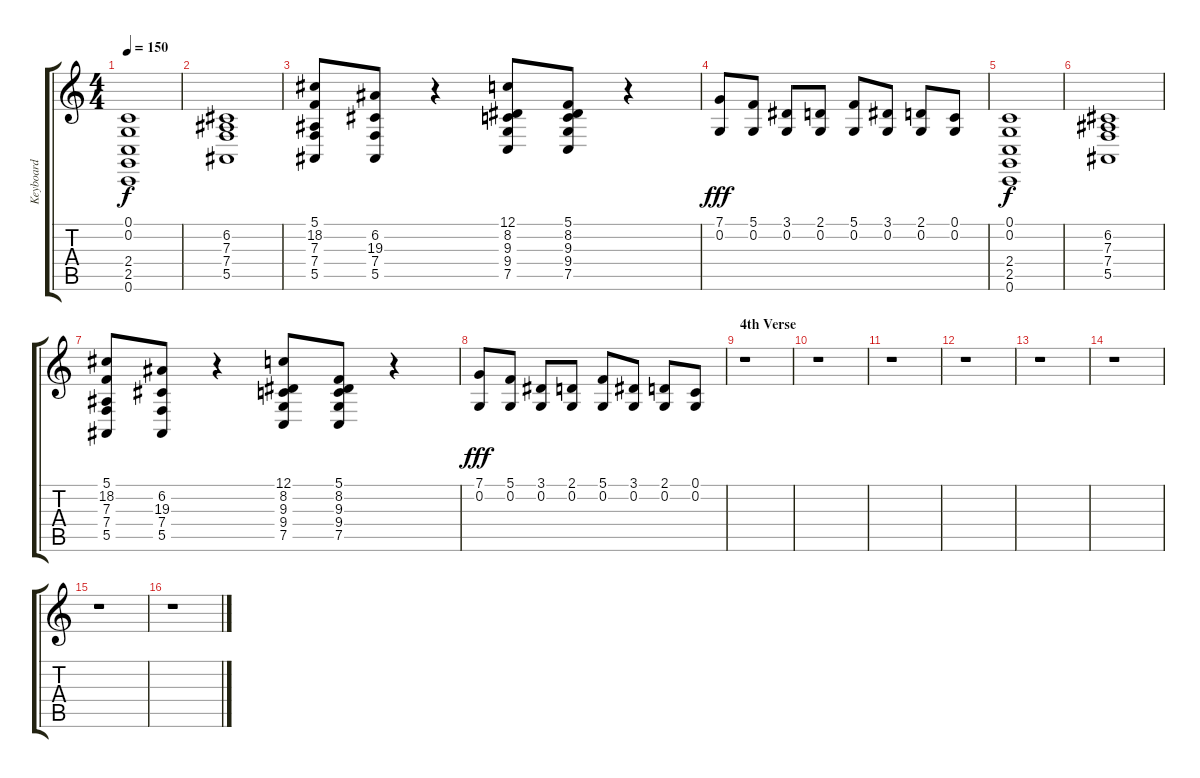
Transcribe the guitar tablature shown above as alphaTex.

\track ("Keyboard" "Keyboard") {instrument orchestrahit}
\staff {score tabs}
\tuning (C4 G3 Eb3 Bb2 F2 C2) {hide}
\ts (4 4)
\tempo 150
\clef g2
\ks c
(0.1 0.2 2.4 2.5 0.6).1{dy f} |
(6.2 7.3 7.4 5.5).1 |
(5.1 18.2 7.3 7.4 5.5).8 (6.2 19.3 7.4 5.5).8 r.4 (12.1 8.2 9.3 9.4 7.5).8 (5.1 8.2 9.3 9.4 7.5).8 r.4 |
(7.1 0.2).8{dy fff} (5.1 0.2).8 (3.1 0.2).8 (2.1 0.2).8 (5.1 0.2).8 (3.1 0.2).8 (2.1 0.2).8 (0.1 0.2).8 |
(0.1 0.2 2.4 2.5 0.6).1{dy f} |
(6.2 7.3 7.4 5.5).1 |
(5.1 18.2 7.3 7.4 5.5).8 (6.2 19.3 7.4 5.5).8 r.4 (12.1 8.2 9.3 9.4 7.5).8 (5.1 8.2 9.3 9.4 7.5).8 r.4 |
(7.1 0.2).8{dy fff} (5.1 0.2).8 (3.1 0.2).8 (2.1 0.2).8 (5.1 0.2).8 (3.1 0.2).8 (2.1 0.2).8 (0.1 0.2).8 |
\section ("" "4th Verse")
r.1 |
r.1 |
r.1 |
r.1 |
r.1 |
r.1 |
r.1 |
r.1
